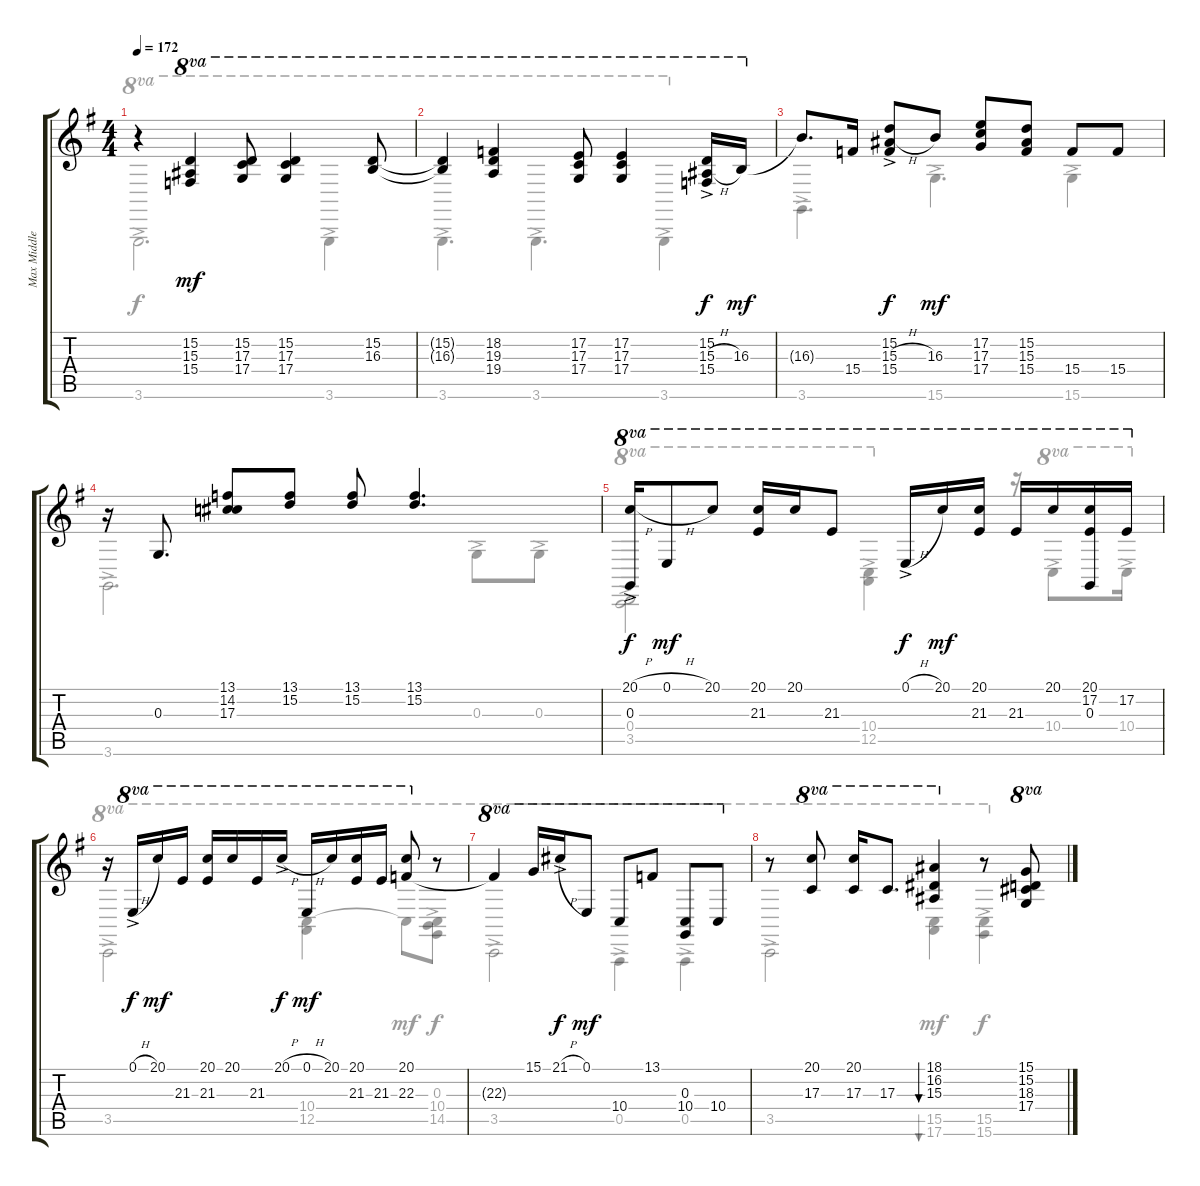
\track ("Max Middleton" "Max Middle") {instrument acousticgrandpiano}
\staff {score tabs}
\tuning (E4 B3 G3 D3 A2 E2) {hide}
\voice
\ts (4 4)
\tempo 172
\clef g2
\ks g
r.4{dy mf} (15.2 15.3 15.4).4{ot 8va} (15.2 17.3 17.4).8{ot 8va} (15.2 17.3 17.4).4{ot 8va} (15.2 16.3).8{ot 8va} |
(15.2{t} 16.3{t}).4{ot 8va} (18.2 19.3 19.4).4{ot 8va} (17.2 17.3 17.4).8{ot 8va} (17.2 17.3 17.4).4{ot 8va} (15.2{ac} 15.3{h ac} 15.4{ac}).16{ot 8va dy f} 16.3.16{ot 8va dy mf} |
16.3{t}.8{d} 15.4.16 (15.2{ac} 15.3{h ac} 15.4{ac}).8{dy f} 16.3.8{dy mf} (17.2 17.3 17.4).8 (15.2 15.3 15.4).8 15.4.8 15.4.8 |
r.16 0.3.8{d} (13.1 14.2 17.3).8 (13.1 15.2).8 (13.1 15.2).8 (13.1 15.2).4{d} |
(20.1{h ac} 0.3{ac}).16{ot 8va dy f} 0.1{h}.8{ot 8va dy mf} 20.1.8{ot 8va} (20.1 21.3).16{ot 8va} 20.1.16{ot 8va} 21.3.8{ot 8va} 0.1{h ac}.16{ot 8va dy f} 20.1.16{ot 8va dy mf} (20.1 21.3).16{ot 8va} 21.3.16{ot 8va} 20.1.16{ot 8va} (20.1 17.2 0.3).16{ot 8va} 17.2.16{ot 8va} |
r.16 0.1{h ac}.16{ot 8va dy f} 20.1.16{ot 8va dy mf} 21.3.16{ot 8va} (20.1 21.3).16{ot 8va} 20.1.16{ot 8va} 21.3.16{ot 8va} 20.1{h ac}.16{ot 8va dy f} 0.1{h}.16{ot 8va dy mf} 20.1.16{ot 8va} (20.1 21.3).16{ot 8va} 21.3.16{ot 8va} (20.1 22.3).8{ot 8va} r.8 |
22.3{t}.4{ot 8va} 15.1.16{ot 8va} 21.1{h ac}.16{ot 8va dy f} 0.1.8{ot 8va dy mf} 10.4.8{ot 8va} 13.1.8{ot 8va} (0.3 10.4).8{ot 8va} 10.4.8{ot 8va} |
r.8 (20.1 17.3).8{ot 8va} (20.1 17.3).16{ot 8va} 17.3.8{d ot 8va} (18.1 16.2 15.3).4{bu 30 ot 8va} r.8 (15.1 15.2 18.3 17.4).8{ot 8va}
\voice
\clef g2
\ottava regular
\simile none
\ks g
3.6{ac}.2{d ot 8va dy f} 3.6{ac}.4{ot 8va} |
3.6{ac}.4{d ot 8va} 3.6{ac}.4{d ot 8va} 3.6{ac}.4{ot 8va} |
3.6{ac}.4{d} 15.6{ac}.4{d} 15.6{ac}.4 |
3.6{ac}.2{d} 0.3{ac}.8 0.3{ac}.8 |
(0.4{ac} 3.5{ac}).2{ot 8va} (10.4{ac} 12.5{ac}).4{ot 8va} r.16 10.4{ac}.8{ot 8va} 10.4{ac}.16{ot 8va} |
3.5{ac}.2{ot 8va} (10.4{ac} 12.5{ac}).4{ot 8va} 10.4{t}.8{ot 8va dy mf} (0.3{ac} 10.4{ac} 14.5{ac}).8{ot 8va dy f} |
3.5{ac}.2{ot 8va} 0.5{ac}.4{ot 8va} 0.5{ac}.4{ot 8va} |
3.5{ac}.2{ot 8va} (15.5 17.6).4{bu 30 ot 8va dy mf} (15.5{ac} 15.6{ac}).4{ot 8va dy f}
